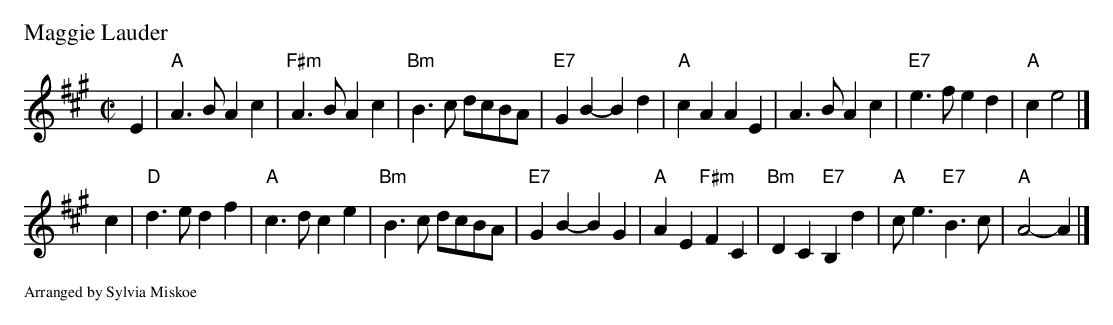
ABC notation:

X:1
P: Maggie Lauder
M: C|
L: 1/4
K: A
   E \
| "A"A>B Ac | "F#m"A>B Ac | "Bm"B>c d/c/B/A/ | "E7"GB- Bd \
| "A"cA AE  |      A>B Ac | "E7"e>f ed       |  "A"c   e2 |]
   c \
| "D"d>e df | "A"c>d ce   | "Bm"B>c d/c/B/A/ | "E7"GB- BG \
| "A"AE "F#m"FC | "Bm"DC "E7"B,d | "A"c<e "E7"B>c | "A"A2- A |]
